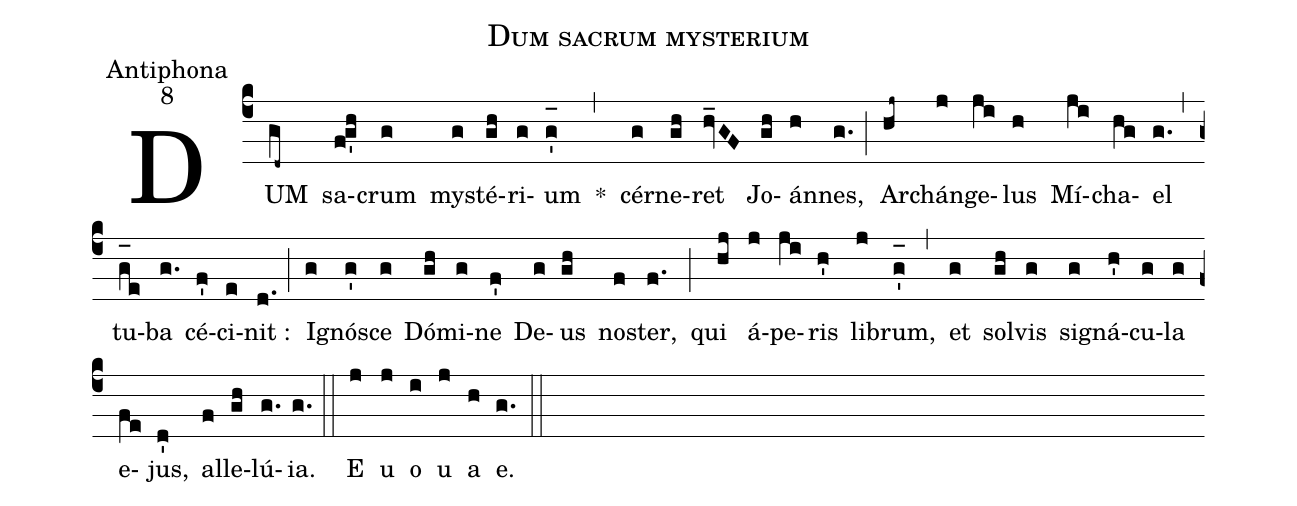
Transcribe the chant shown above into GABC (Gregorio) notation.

name:Dum sacrum mysterium;
office-part:Antiphona;
mode:8;
%%
(c4) DUM(gd~) sa(fg'h)crum(g) my(g)sté(gh)ri(g)um(g'_[oh:h]) *(,) cér(g)ne(gh)ret(hv_GF) Jo(gh)án(h)nes,(g.) (;) Ar(hj~)chán(j)ge(ji)lus(h) Mí(ji)cha(hg)el(g.) (,) tu(g_[oh:h]e)ba(g.) cé(f')ci(e)nit :(d.) (;) I(g)gnó(g')sce(g) Dó(gh)mi(g)ne(f') De(g)us(gh) no(f)ster,(f.) (;) qui(hj) á(j)pe(ji)ris(h') li(j)brum,(g'_[oh:h]) (,) et(g) sol(gh)vis(g) si(g)gná(h')cu(g)la(g) e(fe)jus,(d') al(f)le(gh)lú(g.){ia}.(g.) (::) <eu>E(j) u(j) o(i) u(j) a(h) e.</eu>(g.) (::)
